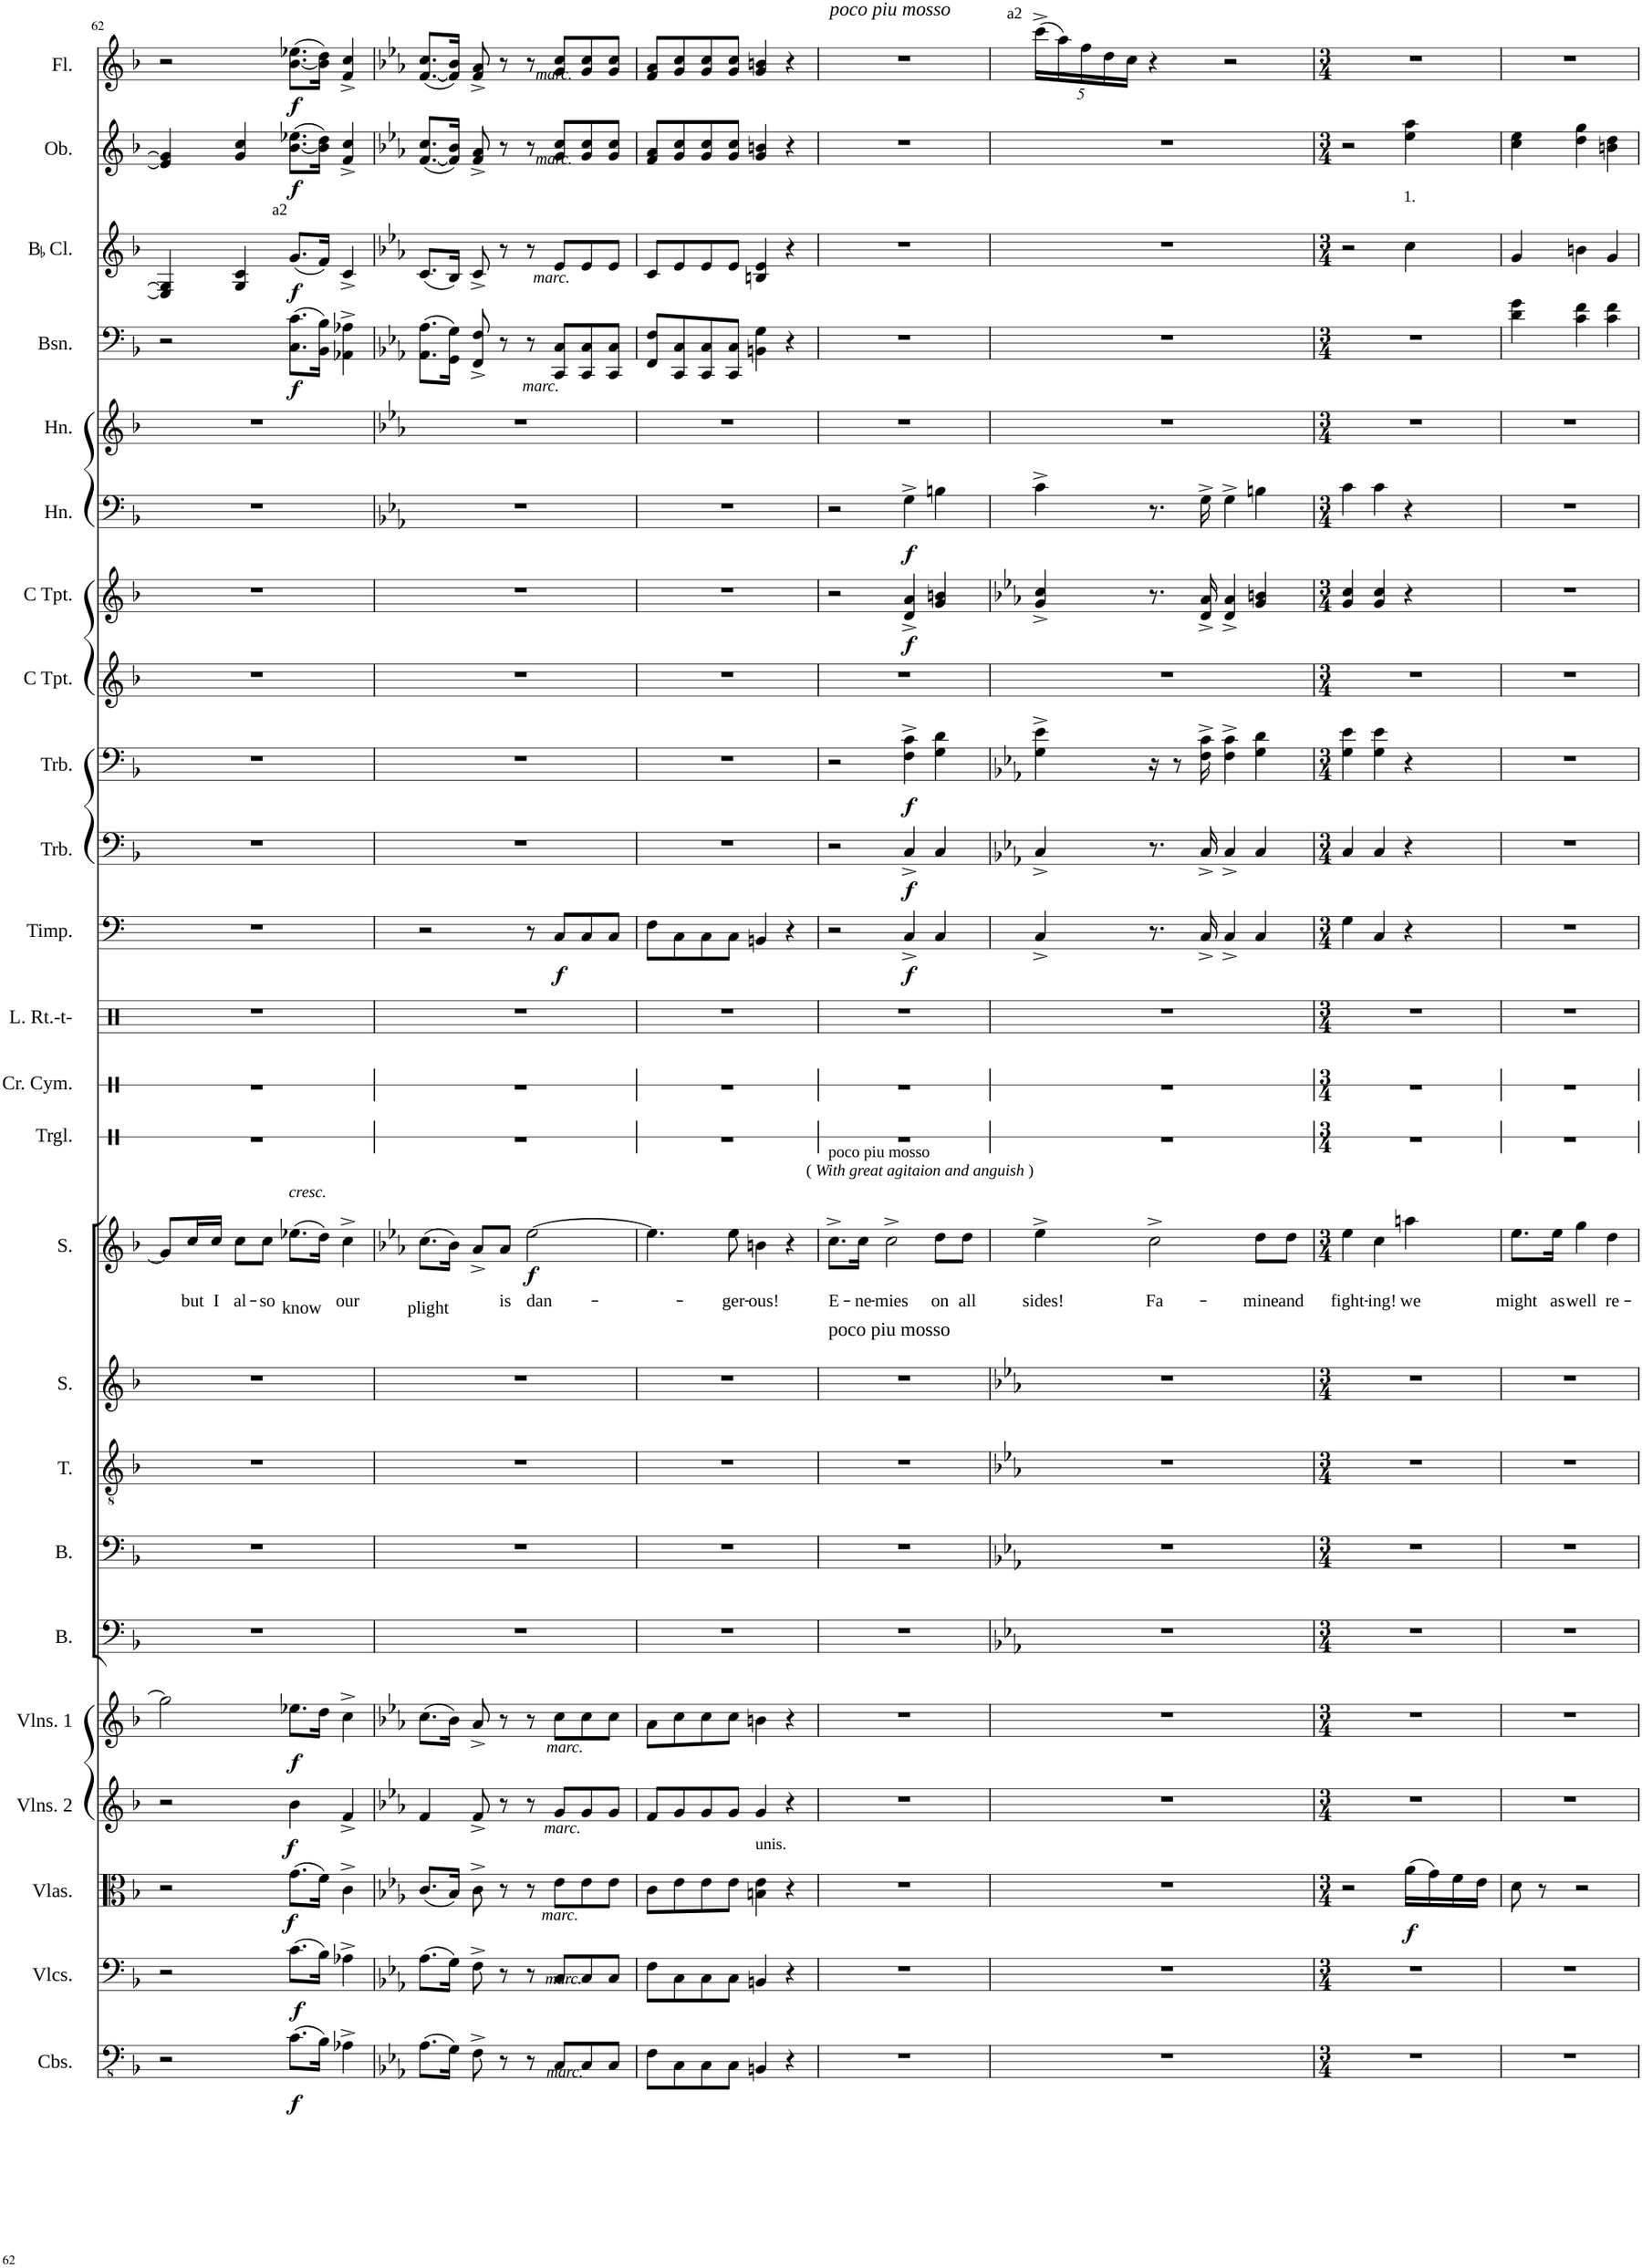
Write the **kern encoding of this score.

**kern	**dynam	**kern	**dynam	**kern	**dynam	**kern	**dynam	**kern	**dynam	**kern	**kern	**kern	**kern	**kern	**text	**dynam	**kern	**kern	**kern	**kern	**dynam	**kern	**dynam	**kern	**dynam	**kern	**kern	**dynam	**kern	**dynam	**kern	**kern	**dynam	**kern	**dynam	**kern	**dynam	**kern	**dynam
*part24	*part24	*part23	*part23	*part22	*part22	*part21	*part21	*part20	*part20	*part19	*part18	*part17	*part16	*part15	*part15	*part15	*part14	*part13	*part12	*part11	*part11	*part10	*part10	*part9	*part9	*part8	*part7	*part7	*part6	*part6	*part5	*part4	*part4	*part3	*part3	*part2	*part2	*part1	*part1
*staff24	*staff24	*staff23	*staff23	*staff22	*staff22	*staff21	*staff21	*staff20	*staff20	*staff19	*staff18	*staff17	*staff16	*staff15	*staff15	*staff15	*staff14	*staff13	*staff12	*staff11	*staff11	*staff10	*staff10	*staff9	*staff9	*staff8	*staff7	*staff7	*staff6	*staff6	*staff5	*staff4	*staff4	*staff3	*staff3	*staff2	*staff2	*staff1	*staff1
*I"Contrabasses	*	*I"Violoncellos	*	*I"Violas	*	*I"Violins 2	*	*I"Violins 1	*	*I"Bass	*I"Bass	*I"Tenor	*I"Soprano	*I"Soprano	*	*	*I"Triangle	*I"Crash Cymbal	*I"Low Roto-toms	*I"Timpani	*	*I"Trombone	*	*I"Trombone	*	*I"C Trumpet	*I"C Trumpet	*	*I"Horn	*	*I"Horn	*I"Bassoon	*	*I"BaccidentalFlat Clarinet	*	*I"Oboe	*	*I"Flute	*
*I'Cbs.	*	*I'Vlcs.	*	*I'Vlas.	*	*I'Vlns. 2	*	*I'Vlns. 1	*	*I'B.	*I'B.	*I'T.	*I'S.	*I'S.	*	*	*I'Trgl.	*I'Cr. Cym.	*I'L. Rt.-t-	*I'Timp.	*	*I'Trb.	*	*I'Trb.	*	*I'C Tpt.	*I'C Tpt.	*	*I'Hn.	*	*I'Hn.	*I'Bsn.	*	*I'BaccidentalFlat Cl.	*	*I'Ob.	*	*I'Fl.	*
!!LO:PB:g=z
*clefFv4	*	*clefF4	*	*clefC3	*	*clefG2	*	*clefG2	*	*clefF4	*clefF4	*clefGv2	*clefG2	*clefG2	*	*	*clefX	*clefX	*clefX	*clefF4	*	*clefF4	*	*clefF4	*	*clefG2	*clefG2	*	*clefF4	*	*clefG2	*clefF4	*	*clefG2	*	*clefG2	*	*clefG2	*
*	*	*	*	*	*	*	*	*	*	*	*	*	*	*	*	*	*	*	*	*	*	*	*	*	*	*	*	*	*ITrd4c7	*	*ITrd4c7	*	*	*ITrd1c2	*	*	*	*	*
*k[b-]	*	*k[b-]	*	*k[b-]	*	*k[b-]	*	*k[b-]	*	*k[b-]	*k[b-]	*k[b-]	*k[b-]	*k[b-]	*	*	*k[]	*k[]	*k[b-]	*k[]	*	*k[b-]	*	*k[b-]	*	*k[b-]	*k[b-]	*	*k[b-]	*	*k[b-]	*k[b-]	*	*k[b-]	*	*k[b-]	*	*k[b-]	*
*M4/4	*	*M4/4	*	*M4/4	*	*M4/4	*	*M4/4	*	*M4/4	*M4/4	*M4/4	*M4/4	*M4/4	*	*	*M4/4	*M4/4	*M4/4	*M4/4	*	*M4/4	*	*M4/4	*	*M4/4	*M4/4	*	*M4/4	*	*M4/4	*M4/4	*	*M4/4	*	*M4/4	*	*M4/4	*
=62	=62	=62	=62	=62	=62	=62	=62	=62	=62	=62	=62	=62	=62	=62	=62	=62	=62	=62	=62	=62	=62	=62	=62	=62	=62	=62	=62	=62	=62	=62	=62	=62	=62	=62	=62	=62	=62	=62	=62
2r	.	2r	.	2r	.	2r	.	2gg\]	.	1r	1r	1r	1r	8g/L]	.	.	1r	1r	1r	1r	.	1r	.	1r	.	1r	1r	.	1r	.	1r	2r	.	4E/] 4G/]	.	4e/] 4g/]	.	2r	.
!	!	!	!	!	!	!	!	!	!	!	!	!	!	!	!LO:LY:b	!	!	!	!	!	!	!	!	!	!	!	!	!	!	!	!	!	!	!	!	!	!	!	!
.	.	.	.	.	.	.	.	.	.	.	.	.	.	16cc/L	but	.	.	.	.	.	.	.	.	.	.	.	.	.	.	.	.	.	.	.	.	.	.	.	.
!	!	!	!	!	!	!	!	!	!	!	!	!	!	!	!LO:LY:b	!	!	!	!	!	!	!	!	!	!	!	!	!	!	!	!	!	!	!	!	!	!	!	!
.	.	.	.	.	.	.	.	.	.	.	.	.	.	16cc/JJ	I	.	.	.	.	.	.	.	.	.	.	.	.	.	.	.	.	.	.	.	.	.	.	.	.
!	!	!	!	!	!	!	!	!	!	!	!	!	!	!	!LO:LY:b	!	!	!	!	!	!	!	!	!	!	!	!	!	!	!	!	!	!	!	!	!	!	!	!
.	.	.	.	.	.	.	.	.	.	.	.	.	.	8cc\L	al-	.	.	.	.	.	.	.	.	.	.	.	.	.	.	.	.	.	.	4G/ 4c/	.	4g/ 4cc/	.	.	.
!	!	!	!	!	!	!	!	!	!	!	!	!	!	!	!LO:LY:b	!	!	!	!	!	!	!	!	!	!	!	!	!	!	!	!	!	!	!	!	!	!	!	!
.	.	.	.	.	.	.	.	.	.	.	.	.	.	8cc\J	-so	.	.	.	.	.	.	.	.	.	.	.	.	.	.	.	.	.	.	.	.	.	.	.	.
!	!	!	!	!	!	!	!	!	!	!	!	!	!	!	!	!	!	!	!	!	!	!	!	!	!	!	!	!	!	!	!	!	!	!LO:TX:a:t=a2	!	!	!	!	!
!	!	!	!	!	!	!	!	!	!	!	!	!	!	!LO:TX:a:i:t=cresc.	!	!	!	!	!	!	!	!	!	!	!	!	!	!	!	!	!	!	!	!	!	!	!	!	!
!	!LO:DY:b	!	!LO:DY:b	!	!LO:DY:b	!	!LO:DY:b	!	!LO:DY:b	!	!	!	!	!	!LO:LY:b	!	!	!	!	!	!	!	!	!	!	!	!	!	!	!	!	!	!LO:DY:b	!	!LO:DY:b	!	!LO:DY:b	!	!LO:DY:b
(8.C\L	f	(8.c\L	f	(8.g\L	f	4b-\	f	8.ee-X\L	f	.	.	.	.	(8.ee-X\L	know	.	.	.	.	.	.	.	.	.	.	.	.	.	.	.	.	(8.C\ 8.c\L	f	(8.g/L	f	([8.b-\ 8.ee-X\L	f	([8.b-\ 8.ee-X\L	f
16BB-\Jk)	.	16B-\Jk)	.	16f\Jk)	.	.	.	16dd\Jk	.	.	.	.	.	16dd\Jk)	.	.	.	.	.	.	.	.	.	.	.	.	.	.	.	.	.	16BB-\ 16B-\Jk)	.	16f/Jk)	.	16b-\] 16dd\Jk)	.	16b-\] 16dd\Jk)	.
!	!	!	!	!	!	!	!	!	!	!	!	!	!	!	!LO:LY:b	!	!	!	!	!	!	!	!	!	!	!	!	!	!	!	!	!	!	!	!	!	!	!	!
4AA-X^\	.	4A-X^\	.	4c^\	.	4f^/	.	4cc^\	.	.	.	.	.	4cc^\	our	.	.	.	.	.	.	.	.	.	.	.	.	.	.	.	.	4AA-X\^ 4A-X\^	.	4c^/	.	4f/^ 4cc/^	.	4f/^ 4cc/^	.
=63	=63	=63	=63	=63	=63	=63	=63	=63	=63	=63	=63	=63	=63	=63	=63	=63	=63	=63	=63	=63	=63	=63	=63	=63	=63	=63	=63	=63	=63	=63	=63	=63	=63	=63	=63	=63	=63	=63	=63
*k[b-e-a-]	*	*k[b-e-a-]	*	*k[b-e-a-]	*	*k[b-e-a-]	*	*k[b-e-a-]	*	*	*	*	*	*k[b-e-a-]	*	*	*	*	*	*	*	*	*	*	*	*	*	*	*k[b-e-a-]	*	*k[b-e-a-]	*k[b-e-a-]	*	*k[b-e-a-]	*	*k[b-e-a-]	*	*k[b-e-a-]	*
!	!	!	!	!	!	!	!	!	!	!	!	!	!	!	!LO:LY:b	!	!	!	!	!	!	!	!	!	!	!	!	!	!	!	!	!	!	!	!	!	!	!	!
(8.AA-\L	.	(8.A-\L	.	(8.c/L	.	4f/	.	(8.cc\L	.	1r	1r	1r	1r	(8.cc\L	plight	.	1r	1r	1r	2r	.	1r	.	1r	.	1r	1r	.	1r	.	1r	(8.AA-\ 8.A-\L	.	(8.c/L	.	([8.f/ 8.cc/L	.	([8.f/ 8.cc/L	.
16GG\Jk)	.	16G\Jk)	.	16B-/Jk)	.	.	.	16b-\Jk)	.	.	.	.	.	16b-\Jk)	.	.	.	.	.	.	.	.	.	.	.	.	.	.	.	.	.	16GG\ 16G\Jk)	.	16B-/Jk)	.	16f/] 16b-/Jk)	.	16f/] 16b-/Jk)	.
8FF^\	.	8F^\	.	8c^\	.	8f^/	.	8a-^/	.	.	.	.	.	8a-^/L	.	.	.	.	.	.	.	.	.	.	.	.	.	.	.	.	.	8FF/^ 8F/^	.	8c^/	.	8f/^ 8a-/^	.	8f/^ 8a-/^	.
!	!	!	!	!	!	!	!	!	!	!	!	!	!	!	!LO:LY:b	!	!	!	!	!	!	!	!	!	!	!	!	!	!	!	!	!	!	!	!	!	!	!	!
8r	.	8r	.	8r	.	8r	.	8r	.	.	.	.	.	8a-/J	is	.	.	.	.	.	.	.	.	.	.	.	.	.	.	.	.	8r	.	8r	.	8r	.	8r	.
!	!	!	!	!	!	!	!	!	!	!	!	!	!	!	!LO:LY:b	!LO:DY:b	!	!	!	!	!	!	!	!	!	!	!	!	!	!	!	!	!	!	!	!	!	!	!
8r	.	8r	.	8r	.	8r	.	8r	.	.	.	.	.	[2ee-\	dan-	f	.	.	.	8r	.	.	.	.	.	.	.	.	.	.	.	8r	.	8r	.	8r	.	8r	.
!	!	!	!	!	!	!	!	!	!	!	!	!	!	!	!	!	!	!	!	!	!	!	!	!	!	!	!	!	!	!	!	!	!	!	!	!	!	!LO:TX:a:i:t=marc.	!
!	!	!	!	!	!	!	!	!	!	!	!	!	!	!	!	!	!	!	!	!	!	!	!	!	!	!	!	!	!	!	!	!	!	!	!	!LO:TX:a:i:t=marc.	!	!	!
!	!	!	!	!	!	!	!	!	!	!	!	!	!	!	!	!	!	!	!	!	!	!	!	!	!	!	!	!	!	!	!	!	!	!LO:TX:b:i:t=marc.	!	!	!	!	!
!	!	!	!	!	!	!	!	!	!	!	!	!	!	!	!	!	!	!	!	!	!	!	!	!	!	!	!	!	!	!	!	!LO:TX:b:i:t=marc.	!	!	!	!	!	!	!
!	!	!	!	!	!	!	!	!LO:TX:b:i:t=marc.	!	!	!	!	!	!	!	!	!	!	!	!	!	!	!	!	!	!	!	!	!	!	!	!	!	!	!	!	!	!	!
!	!	!	!	!	!	!LO:TX:b:i:t=marc.	!	!	!	!	!	!	!	!	!	!	!	!	!	!	!	!	!	!	!	!	!	!	!	!	!	!	!	!	!	!	!	!	!
!	!	!	!	!LO:TX:b:i:t=marc.	!	!	!	!	!	!	!	!	!	!	!	!	!	!	!	!	!	!	!	!	!	!	!	!	!	!	!	!	!	!	!	!	!	!	!
!	!	!LO:TX:a:i:t=marc.	!	!	!	!	!	!	!	!	!	!	!	!	!	!	!	!	!	!	!	!	!	!	!	!	!	!	!	!	!	!	!	!	!	!	!	!	!
!LO:TX:a:i:t=marc.	!	!	!	!	!	!	!	!	!	!	!	!	!	!	!	!	!	!	!	!	!	!	!	!	!	!	!	!	!	!	!	!	!	!	!	!	!	!	!
!	!	!	!	!	!	!	!	!	!	!	!	!	!	!	!	!	!	!	!	!	!LO:DY:b	!	!	!	!	!	!	!	!	!	!	!	!	!	!	!	!	!	!
8CC/L	.	8C/L	.	8e-\L	.	8g/L	.	8cc\L	.	.	.	.	.	.	.	.	.	.	.	8C/L	f	.	.	.	.	.	.	.	.	.	.	8CC/ 8C/L	.	8e-/L	.	8g/ 8cc/L	.	8g/ 8cc/L	.
8CC/	.	8C/	.	8e-\	.	8g/	.	8cc\	.	.	.	.	.	.	.	.	.	.	.	8C/	.	.	.	.	.	.	.	.	.	.	.	8CC/ 8C/	.	8e-/	.	8g/ 8cc/	.	8g/ 8cc/	.
8CC/J	.	8C/J	.	8e-\J	.	8g/J	.	8cc\J	.	.	.	.	.	.	.	.	.	.	.	8C/J	.	.	.	.	.	.	.	.	.	.	.	8CC/ 8C/J	.	8e-/J	.	8g/ 8cc/J	.	8g/ 8cc/J	.
=64	=64	=64	=64	=64	=64	=64	=64	=64	=64	=64	=64	=64	=64	=64	=64	=64	=64	=64	=64	=64	=64	=64	=64	=64	=64	=64	=64	=64	=64	=64	=64	=64	=64	=64	=64	=64	=64	=64	=64
8FF\L	.	8F\L	.	8c\L	.	8f/L	.	8a-\L	.	1r	1r	1r	1r	4.ee-\]	.	.	1r	1r	1r	8F\L	.	1r	.	1r	.	1r	1r	.	1r	.	1r	8FF/ 8F/L	.	8c/L	.	8f/ 8a-/L	.	8f/ 8a-/L	.
8CC\	.	8C\	.	8e-\	.	8g/	.	8cc\	.	.	.	.	.	.	.	.	.	.	.	8C\	.	.	.	.	.	.	.	.	.	.	.	8CC/ 8C/	.	8e-/	.	8g/ 8cc/	.	8g/ 8cc/	.
8CC\	.	8C\	.	8e-\	.	8g/	.	8cc\	.	.	.	.	.	.	.	.	.	.	.	8C\	.	.	.	.	.	.	.	.	.	.	.	8CC/ 8C/	.	8e-/	.	8g/ 8cc/	.	8g/ 8cc/	.
!	!	!	!	!	!	!	!	!	!	!	!	!	!	!	!LO:LY:b	!	!	!	!	!	!	!	!	!	!	!	!	!	!	!	!	!	!	!	!	!	!	!	!
8CC\J	.	8C\J	.	8e-\J	.	8g/J	.	8cc\J	.	.	.	.	.	8ee-\	ger-	.	.	.	.	8C\J	.	.	.	.	.	.	.	.	.	.	.	8CC/ 8C/J	.	8e-/J	.	8g/ 8cc/J	.	8g/ 8cc/J	.
!	!	!	!	!LO:TX:a:t=unis.	!	!	!	!	!	!	!	!	!	!	!	!	!	!	!	!	!	!	!	!	!	!	!	!	!	!	!	!	!	!	!	!	!	!	!
!	!	!	!	!	!	!	!	!	!	!	!	!	!	!	!LO:LY:b	!	!	!	!	!	!	!	!	!	!	!	!	!	!	!	!	!	!	!	!	!	!	!	!
4BBBn/	.	4BBn/	.	4Bn\ 4e-\	.	4g/	.	4bn\	.	.	.	.	.	4bn\	-ous!	.	.	.	.	4BBn/	.	.	.	.	.	.	.	.	.	.	.	4BBn\ 4G\	.	4Bn/ 4e-/	.	4g/ 4bn/	.	4g/ 4bn/	.
4r	.	4r	.	4r	.	4r	.	4r	.	.	.	.	.	4r	.	.	.	.	.	4r	.	.	.	.	.	.	.	.	.	.	.	4r	.	4r	.	4r	.	4r	.
=65	=65	=65	=65	=65	=65	=65	=65	=65	=65	=65	=65	=65	=65	=65	=65	=65	=65	=65	=65	=65	=65	=65	=65	=65	=65	=65	=65	=65	=65	=65	=65	=65	=65	=65	=65	=65	=65	=65	=65
!	!	!	!	!	!	!	!	!	!	!	!	!	!	!	!	!	!	!	!	!	!	!	!	!	!	!	!	!	!	!	!	!	!	!	!	!	!	!LO:TX:a:i:t=poco piu mosso	!
!	!	!	!	!	!	!	!	!	!	!	!	!	!	!LO:TX:a:t=(	!	!	!	!	!	!	!	!	!	!	!	!	!	!	!	!	!	!	!	!	!	!	!	!	!
!	!	!	!	!	!	!	!	!	!	!	!	!	!	!LO:TX:a:i:t=With great agitaion and anguish	!	!	!	!	!	!	!	!	!	!	!	!	!	!	!	!	!	!	!	!	!	!	!	!	!
!	!	!	!	!	!	!	!	!	!	!	!	!	!	!LO:TX:a:t=)	!	!	!	!	!	!	!	!	!	!	!	!	!	!	!	!	!	!	!	!	!	!	!	!	!
!	!	!	!	!	!	!	!	!	!	!	!	!	!	!LO:TX:a:t=poco piu mosso	!	!	!	!	!	!	!	!	!	!	!	!	!	!	!	!	!	!	!	!	!	!	!	!	!
!	!	!	!	!	!	!	!	!	!	!	!	!	!LO:TX:a:t=poco piu mosso	!	!	!	!	!	!	!	!	!	!	!	!	!	!	!	!	!	!	!	!	!	!	!	!	!	!
!	!	!	!	!	!	!	!	!	!	!	!	!	!	!	!LO:LY:b	!	!	!	!	!	!	!	!	!	!	!	!	!	!	!	!	!	!	!	!	!	!	!	!
1r	.	1r	.	1r	.	1r	.	1r	.	1r	1r	1r	1r	8.cc^\L	E-	.	1r	1r	1r	2r	.	2r	.	2r	.	1r	2r	.	2r	.	1r	1r	.	1r	.	1r	.	1r	.
!	!	!	!	!	!	!	!	!	!	!	!	!	!	!	!LO:LY:b	!	!	!	!	!	!	!	!	!	!	!	!	!	!	!	!	!	!	!	!	!	!	!	!
.	.	.	.	.	.	.	.	.	.	.	.	.	.	16cc\Jk	-ne-	.	.	.	.	.	.	.	.	.	.	.	.	.	.	.	.	.	.	.	.	.	.	.	.
!	!	!	!	!	!	!	!	!	!	!	!	!	!	!	!LO:LY:b	!	!	!	!	!	!	!	!	!	!	!	!	!	!	!	!	!	!	!	!	!	!	!	!
.	.	.	.	.	.	.	.	.	.	.	.	.	.	2cc^\	-mies	.	.	.	.	.	.	.	.	.	.	.	.	.	.	.	.	.	.	.	.	.	.	.	.
!	!	!	!	!	!	!	!	!	!	!	!	!	!	!	!	!	!	!	!	!	!LO:DY:b	!	!LO:DY:b	!	!LO:DY:b	!	!	!LO:DY:b	!	!LO:DY:b	!	!	!	!	!	!	!	!	!
.	.	.	.	.	.	.	.	.	.	.	.	.	.	.	.	.	.	.	.	4C^/	f	4C^/	f	4F\^ 4c\^	f	.	4d/^ 4a/^	f	4G^\	f	.	.	.	.	.	.	.	.	.
!	!	!	!	!	!	!	!	!	!	!	!	!	!	!	!LO:LY:b	!	!	!	!	!	!	!	!	!	!	!	!	!	!	!	!	!	!	!	!	!	!	!	!
.	.	.	.	.	.	.	.	.	.	.	.	.	.	8dd\L	on	.	.	.	.	4C/	.	4C/	.	4G\ 4d\	.	.	4g/ 4bn/	.	4Bn\	.	.	.	.	.	.	.	.	.	.
!	!	!	!	!	!	!	!	!	!	!	!	!	!	!	!LO:LY:b	!	!	!	!	!	!	!	!	!	!	!	!	!	!	!	!	!	!	!	!	!	!	!	!
.	.	.	.	.	.	.	.	.	.	.	.	.	.	8dd\J	all	.	.	.	.	.	.	.	.	.	.	.	.	.	.	.	.	.	.	.	.	.	.	.	.
=66	=66	=66	=66	=66	=66	=66	=66	=66	=66	=66	=66	=66	=66	=66	=66	=66	=66	=66	=66	=66	=66	=66	=66	=66	=66	=66	=66	=66	=66	=66	=66	=66	=66	=66	=66	=66	=66	=66	=66
*	*	*	*	*	*	*	*	*	*	*k[b-e-a-]	*k[b-e-a-]	*k[b-e-a-]	*k[b-e-a-]	*	*	*	*	*	*	*	*	*k[b-e-a-]	*	*k[b-e-a-]	*	*	*k[b-e-a-]	*	*	*	*	*	*	*	*	*	*	*	*
!	!	!	!	!	!	!	!	!	!	!	!	!	!	!	!LO:LY:b	!	!	!	!	!	!	!	!	!	!	!	!	!	!	!	!	!	!	!	!	!	!	!	!
*	*	*	*	*	*	*	*	*	*	*	*	*	*	*	*	*	*	*	*	*	*	*	*	*	*	*	*	*	*	*	*	*	*	*	*	*	*	*Xbrackettup	*
!	!	!	!	!	!	!	!	!	!	!	!	!	!	!	!	!	!	!	!	!	!	!	!	!	!	!	!	!	!	!	!	!	!	!	!	!	!	!LO:TX:a:t=a2	!
1r	.	1r	.	1r	.	1r	.	1r	.	1r	1r	1r	1r	4ee-^\	sides!	.	1r	1r	1r	4C^/	.	4C^/	.	4G\^ 4e-\^	.	1r	4g/^ 4cc/^	.	4c^\	.	1r	1r	.	1r	.	1r	.	(20ccc^\LL	.
.	.	.	.	.	.	.	.	.	.	.	.	.	.	.	.	.	.	.	.	.	.	.	.	.	.	.	.	.	.	.	.	.	.	.	.	.	.	20aa-\)	.
.	.	.	.	.	.	.	.	.	.	.	.	.	.	.	.	.	.	.	.	.	.	.	.	.	.	.	.	.	.	.	.	.	.	.	.	.	.	20ff\	.
.	.	.	.	.	.	.	.	.	.	.	.	.	.	.	.	.	.	.	.	.	.	.	.	.	.	.	.	.	.	.	.	.	.	.	.	.	.	20dd\	.
.	.	.	.	.	.	.	.	.	.	.	.	.	.	.	.	.	.	.	.	.	.	.	.	.	.	.	.	.	.	.	.	.	.	.	.	.	.	20cc\JJ	.
!	!	!	!	!	!	!	!	!	!	!	!	!	!	!	!LO:LY:b	!	!	!	!	!	!	!	!	!	!	!	!	!	!	!	!	!	!	!	!	!	!	!	!
.	.	.	.	.	.	.	.	.	.	.	.	.	.	2cc^\	Fa-	.	.	.	.	8.r	.	8.r	.	16r	.	.	8.r	.	8.r	.	.	.	.	.	.	.	.	4r	.
.	.	.	.	.	.	.	.	.	.	.	.	.	.	.	.	.	.	.	.	.	.	.	.	8r	.	.	.	.	.	.	.	.	.	.	.	.	.	.	.
.	.	.	.	.	.	.	.	.	.	.	.	.	.	.	.	.	.	.	.	16C^/	.	16C^/	.	16F\^ 16c\^	.	.	16d/^ 16a-/^	.	16G^\	.	.	.	.	.	.	.	.	.	.
.	.	.	.	.	.	.	.	.	.	.	.	.	.	.	.	.	.	.	.	4C^/	.	4C^/	.	4F\^ 4c\^	.	.	4d/^ 4a-/^	.	4G^\	.	.	.	.	.	.	.	.	2r	.
!	!	!	!	!	!	!	!	!	!	!	!	!	!	!	!LO:LY:b	!	!	!	!	!	!	!	!	!	!	!	!	!	!	!	!	!	!	!	!	!	!	!	!
.	.	.	.	.	.	.	.	.	.	.	.	.	.	8dd\L	-mine	.	.	.	.	4C/	.	4C/	.	4G\ 4d\	.	.	4g/ 4bn/	.	4Bn\	.	.	.	.	.	.	.	.	.	.
!	!	!	!	!	!	!	!	!	!	!	!	!	!	!	!LO:LY:b	!	!	!	!	!	!	!	!	!	!	!	!	!	!	!	!	!	!	!	!	!	!	!	!
.	.	.	.	.	.	.	.	.	.	.	.	.	.	8dd\J	and	.	.	.	.	.	.	.	.	.	.	.	.	.	.	.	.	.	.	.	.	.	.	.	.
=67	=67	=67	=67	=67	=67	=67	=67	=67	=67	=67	=67	=67	=67	=67	=67	=67	=67	=67	=67	=67	=67	=67	=67	=67	=67	=67	=67	=67	=67	=67	=67	=67	=67	=67	=67	=67	=67	=67	=67
*M3/4	*	*M3/4	*	*M3/4	*	*M3/4	*	*M3/4	*	*M3/4	*M3/4	*M3/4	*M3/4	*M3/4	*	*	*M3/4	*M3/4	*M3/4	*M3/4	*	*M3/4	*	*M3/4	*	*M3/4	*M3/4	*	*M3/4	*	*M3/4	*M3/4	*	*M3/4	*	*M3/4	*	*M3/4	*
!	!	!	!	!	!	!	!	!	!	!	!	!	!	!	!LO:LY:b	!	!	!	!	!	!	!	!	!	!	!	!	!	!	!	!	!	!	!	!	!	!	!	!
2.r	.	2.r	.	2r	.	2.r	.	2.r	.	2.r	2.r	2.r	2.r	4ee-\	fight-	.	2.r	2.r	2.r	4G\	.	4C/	.	4G\ 4e-\	.	2.r	4g/ 4cc/	.	4c\	.	2.r	2.r	.	2r	.	2r	.	2.r	.
!	!	!	!	!	!	!	!	!	!	!	!	!	!	!	!LO:LY:b	!	!	!	!	!	!	!	!	!	!	!	!	!	!	!	!	!	!	!	!	!	!	!	!
.	.	.	.	.	.	.	.	.	.	.	.	.	.	4cc\	-ing!	.	.	.	.	4C/	.	4C/	.	4G\ 4e-\	.	.	4g/ 4cc/	.	4c\	.	.	.	.	.	.	.	.	.	.
!	!	!	!	!	!	!	!	!	!	!	!	!	!	!	!	!	!	!	!	!	!	!	!	!	!	!	!	!	!	!	!	!	!	!LO:TX:a:t=1.	!	!	!	!	!
!	!	!	!	!	!LO:DY:b	!	!	!	!	!	!	!	!	!	!LO:LY:b	!	!	!	!	!	!	!	!	!	!	!	!	!	!	!	!	!	!	!	!	!	!	!	!
.	.	.	.	(16a-\LL	f	.	.	.	.	.	.	.	.	4aan\	we	.	.	.	.	4r	.	4r	.	4r	.	.	4r	.	4r	.	.	.	.	4cc\	.	4ee-\ 4aa-\	.	.	.
.	.	.	.	16g\)	.	.	.	.	.	.	.	.	.	.	.	.	.	.	.	.	.	.	.	.	.	.	.	.	.	.	.	.	.	.	.	.	.	.	.
.	.	.	.	16f\	.	.	.	.	.	.	.	.	.	.	.	.	.	.	.	.	.	.	.	.	.	.	.	.	.	.	.	.	.	.	.	.	.	.	.
.	.	.	.	16e-\JJ	.	.	.	.	.	.	.	.	.	.	.	.	.	.	.	.	.	.	.	.	.	.	.	.	.	.	.	.	.	.	.	.	.	.	.
=68	=68	=68	=68	=68	=68	=68	=68	=68	=68	=68	=68	=68	=68	=68	=68	=68	=68	=68	=68	=68	=68	=68	=68	=68	=68	=68	=68	=68	=68	=68	=68	=68	=68	=68	=68	=68	=68	=68	=68
!	!	!	!	!	!	!	!	!	!	!	!	!	!	!	!LO:LY:b	!	!	!	!	!	!	!	!	!	!	!	!	!	!	!	!	!	!	!	!	!	!	!	!
2.r	.	2.r	.	8d\	.	2.r	.	2.r	.	2.r	2.r	2.r	2.r	8.ee-\L	might	.	2.r	2.r	2.r	2.r	.	2.r	.	2.r	.	2.r	2.r	.	2.r	.	2.r	4d\ 4g\	.	4g/	.	4cc\ 4ee-\	.	2.r	.
.	.	.	.	8r	.	.	.	.	.	.	.	.	.	.	.	.	.	.	.	.	.	.	.	.	.	.	.	.	.	.	.	.	.	.	.	.	.	.	.
!	!	!	!	!	!	!	!	!	!	!	!	!	!	!	!LO:LY:b	!	!	!	!	!	!	!	!	!	!	!	!	!	!	!	!	!	!	!	!	!	!	!	!
.	.	.	.	.	.	.	.	.	.	.	.	.	.	16ee-\Jk	as	.	.	.	.	.	.	.	.	.	.	.	.	.	.	.	.	.	.	.	.	.	.	.	.
!	!	!	!	!	!	!	!	!	!	!	!	!	!	!	!LO:LY:b	!	!	!	!	!	!	!	!	!	!	!	!	!	!	!	!	!	!	!	!	!	!	!	!
.	.	.	.	2r	.	.	.	.	.	.	.	.	.	4gg\	well	.	.	.	.	.	.	.	.	.	.	.	.	.	.	.	.	4c\ 4f\	.	4bn\	.	4dd\ 4gg\	.	.	.
!	!	!	!	!	!	!	!	!	!	!	!	!	!	!	!LO:LY:b	!	!	!	!	!	!	!	!	!	!	!	!	!	!	!	!	!	!	!	!	!	!	!	!
.	.	.	.	.	.	.	.	.	.	.	.	.	.	4dd\	re-	.	.	.	.	.	.	.	.	.	.	.	.	.	.	.	.	4c\ 4f\	.	4g/	.	4bn\ 4dd\	.	.	.
=	=	=	=	=	=	=	=	=	=	=	=	=	=	=	=	=	=	=	=	=	=	=	=	=	=	=	=	=	=	=	=	=	=	=	=	=	=	=	=
*-	*-	*-	*-	*-	*-	*-	*-	*-	*-	*-	*-	*-	*-	*-	*-	*-	*-	*-	*-	*-	*-	*-	*-	*-	*-	*-	*-	*-	*-	*-	*-	*-	*-	*-	*-	*-	*-	*-	*-
